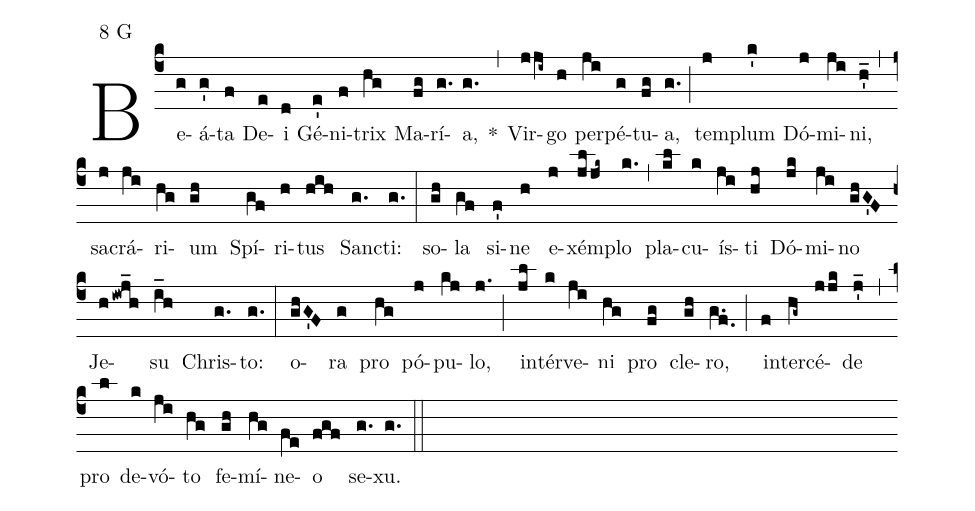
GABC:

mode:8 G;
%%
(c4) Be(g)á(g')ta(f) De(e)i(d) Gé(e')ni(f)trix(hg) Ma(fg)rí(g.)a,(g.) *(,) Vir(jji~)go(h) per(ji)pé(g)tu(fg)a,(g.) (;) tem(j)plum(k') Dó(j)mi(ji)ni,(h_') (,) sa(j)crá(ji)ri(hg)um(gh) Spí(gf)ri(h)tus(hih) San(g.)cti:(g.) (:) so(gh)la(gf) si(f')ne(h) e(j)xém(jl/jk~)plo(k.) (,) pla(kl)cu(k)ís(ji)ti(hj) Dó(jk)mi(ji)no(ghG'F) Je(hiwj_h)su(i_h) Chris(g.)to:(g.) (:) o(ghG'F)ra(g) pro(hg) pó(j)pu(kj)lo,(j.) (;) in(jl)tér(k)ve(ji)ni(hg) pro(fg) cle(gh)ro,(g.f.) (;) in(f)ter(hg~)cé(jjk)de(j'_) (,) pro(l) de(k)vó(ji)to(hg) fe(gh)mí(hg)ne(fe)o(fgf) se(g.)xu.(g.) (::)
